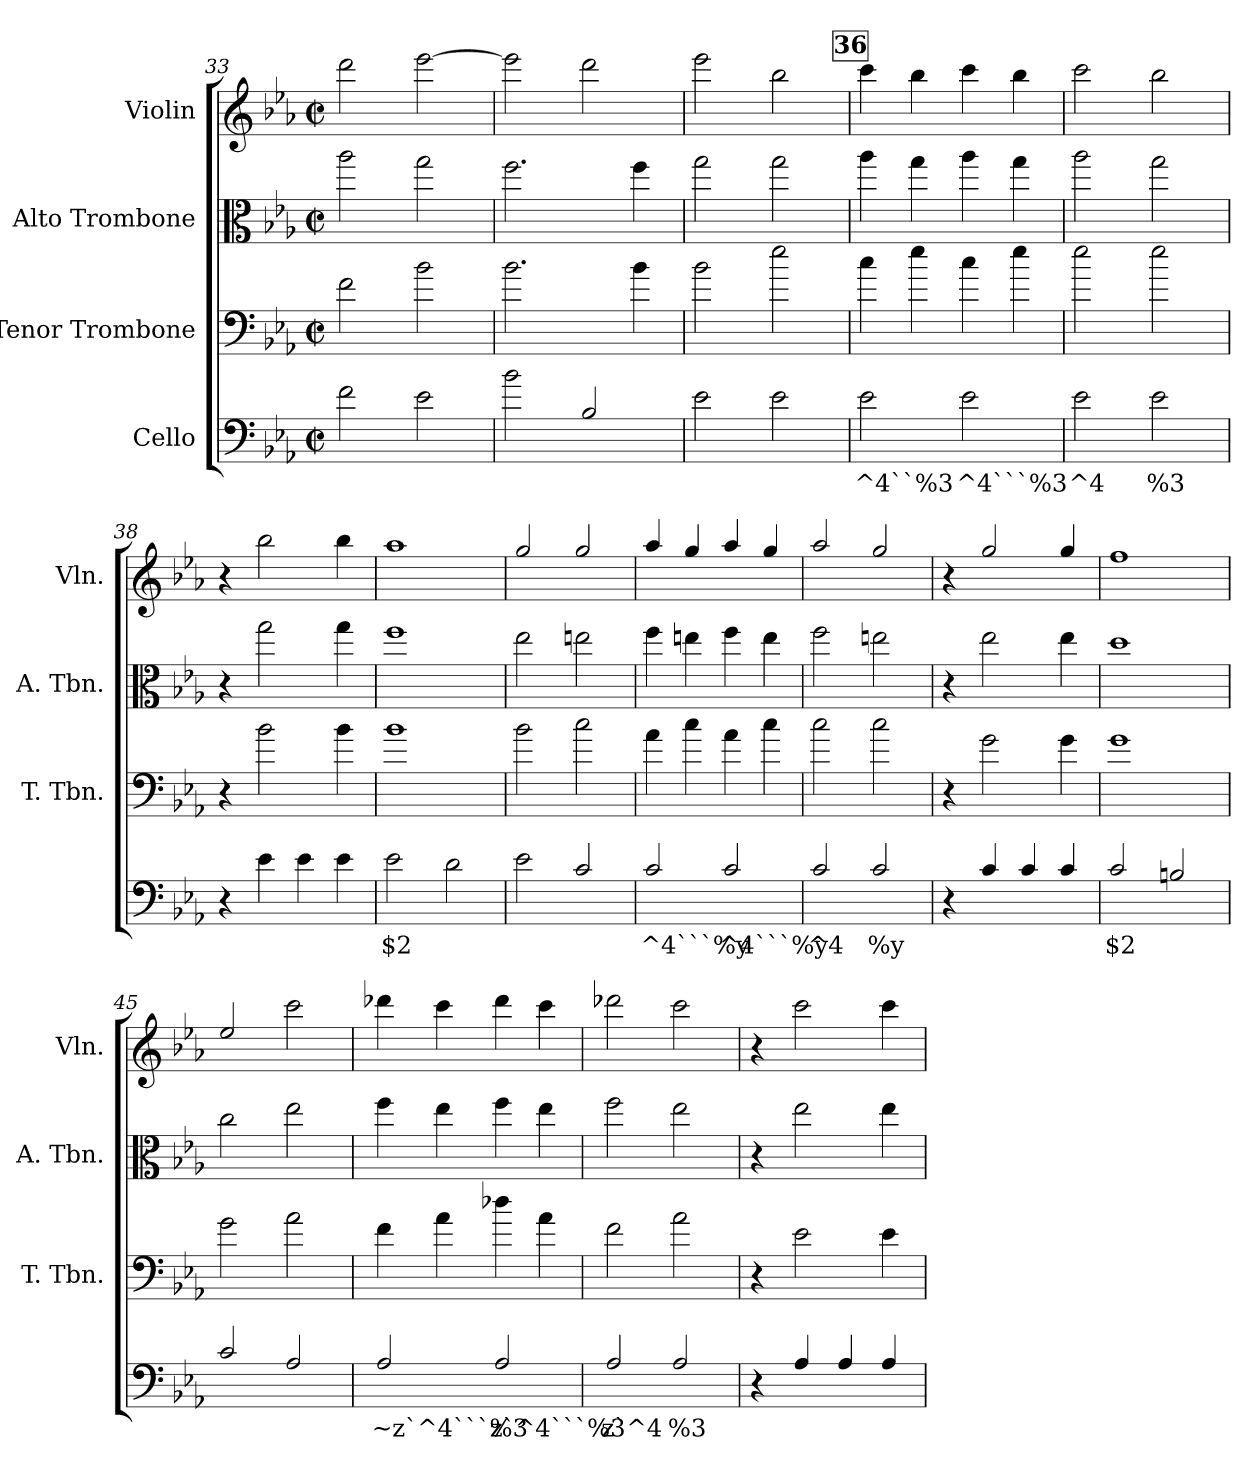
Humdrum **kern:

**kern	**text	**kern	**kern	**kern
*part4	*part4	*part3	*part2	*part1
*staff4	*staff4	*staff3	*staff2	*staff1
*I"Cello	*	*I"Tenor Trombone	*I"Alto Trombone	*I"Violin
*	*	*I'T. Tbn.	*I'A. Tbn.	*I'Vln.
*clefF4	*	*clefF4	*clefC3	*clefG2
*ITrd7c12	*	*ITrd7c12	*ITrd7c12	*ITrd7c12
*k[b-e-a-]	*	*k[b-e-a-]	*k[b-e-a-]	*k[b-e-a-]
*E-:	*	*E-:	*E-:	*E-:
*M2/2	*	*M2/2	*M2/2	*M2/2
*met(c|)	*	*met(c|)	*met(c|)	*met(c|)
=33	=33	=33	=33	=33
2F\	.	2F\	2a-\	2dd\
2E-\	.	2B-\	2g\	[2ee-\
=34	=34	=34	=34	=34
2B-\	.	2.B-\	2.f\	2ee-\]
2BB-/	.	.	.	2dd\
.	.	4B-\	4f\	.
=35	=35	=35	=35	=35
2E-\	.	2B-\	2g\	2ee-\
2E-\	.	2e-\	2g\	2b-\
!!LO:REH:place=s1:a:B:fs=8.3:t=36
=36	=36	=36	=36	=36
!	!LO:LY:b	!	!	!
2E-\	^4``%3	4c\	4a-\	4cc\
.	.	4e-\	4g\	4b-\
!	!LO:LY:b	!	!	!
2E-\	^4```%3	4c\	4a-\	4cc\
.	.	4e-\	4g\	4b-\
=37	=37	=37	=37	=37
!	!LO:LY:b	!	!	!
2E-\	^4	2e-\	2a-\	2cc\
!	!LO:LY:b	!	!	!
2E-\	%3	2e-\	2g\	2b-\
!!LO:LB:g=z
=38	=38	=38	=38	=38
4r	.	4r	4r	4r
4E-\	.	2B-\	2g\	2b-\
4E-\	.	.	.	.
4E-\	.	4B-\	4g\	4b-\
=39	=39	=39	=39	=39
!	!LO:LY:b	!	!	!
2E-\	$2	1B-	1f	1a-
2D\	.	.	.	.
=40	=40	=40	=40	=40
2E-\	.	2B-\	2e-\	2g/
2C/	.	2c\	2en\	2g/
=41	=41	=41	=41	=41
!	!LO:LY:b	!	!	!
2C/	^4```%y	4A-\	4f\	4a-/
.	.	4c\	4en\	4g/
!	!LO:LY:b	!	!	!
2C/	^4```%y	4A-\	4f\	4a-/
.	.	4c\	4e\	4g/
=42	=42	=42	=42	=42
!	!LO:LY:b	!	!	!
2C/	^4	2c\	2f\	2a-/
!	!LO:LY:b	!	!	!
2C/	%y	2c\	2en\	2g/
=43	=43	=43	=43	=43
4r	.	4r	4r	4r
4C/	.	2G\	2e-\	2g/
4C/	.	.	.	.
4C/	.	4G\	4e-\	4g/
=44	=44	=44	=44	=44
!	!LO:LY:b	!	!	!
2C/	$2	1G	1d	1f
2BBn/	.	.	.	.
!!LO:LB:g=z
=45	=45	=45	=45	=45
2C/	.	2G\	2c\	2e-/
2AA-/	.	2A-\	2e-\	2cc\
=46	=46	=46	=46	=46
!	!LO:LY:b	!	!	!
2AA-/	~z`^4```%3	4F\	4f\	4dd-X\
.	.	4A-\	4e-\	4cc\
!	!LO:LY:b	!	!	!
2AA-/	z`^4```%3	4d-X\	4f\	4dd-\
.	.	4A-\	4e-\	4cc\
=47	=47	=47	=47	=47
!	!LO:LY:b	!	!	!
2AA-/	z`^4	2F\	2f\	2dd-X\
!	!LO:LY:b	!	!	!
2AA-/	%3	2A-\	2e-\	2cc\
=48	=48	=48	=48	=48
4r	.	4r	4r	4r
4AA-/	.	2E-\	2e-\	2cc\
4AA-/	.	.	.	.
4AA-/	.	4E-\	4e-\	4cc\
=	=	=	=	=
*-	*-	*-	*-	*-
